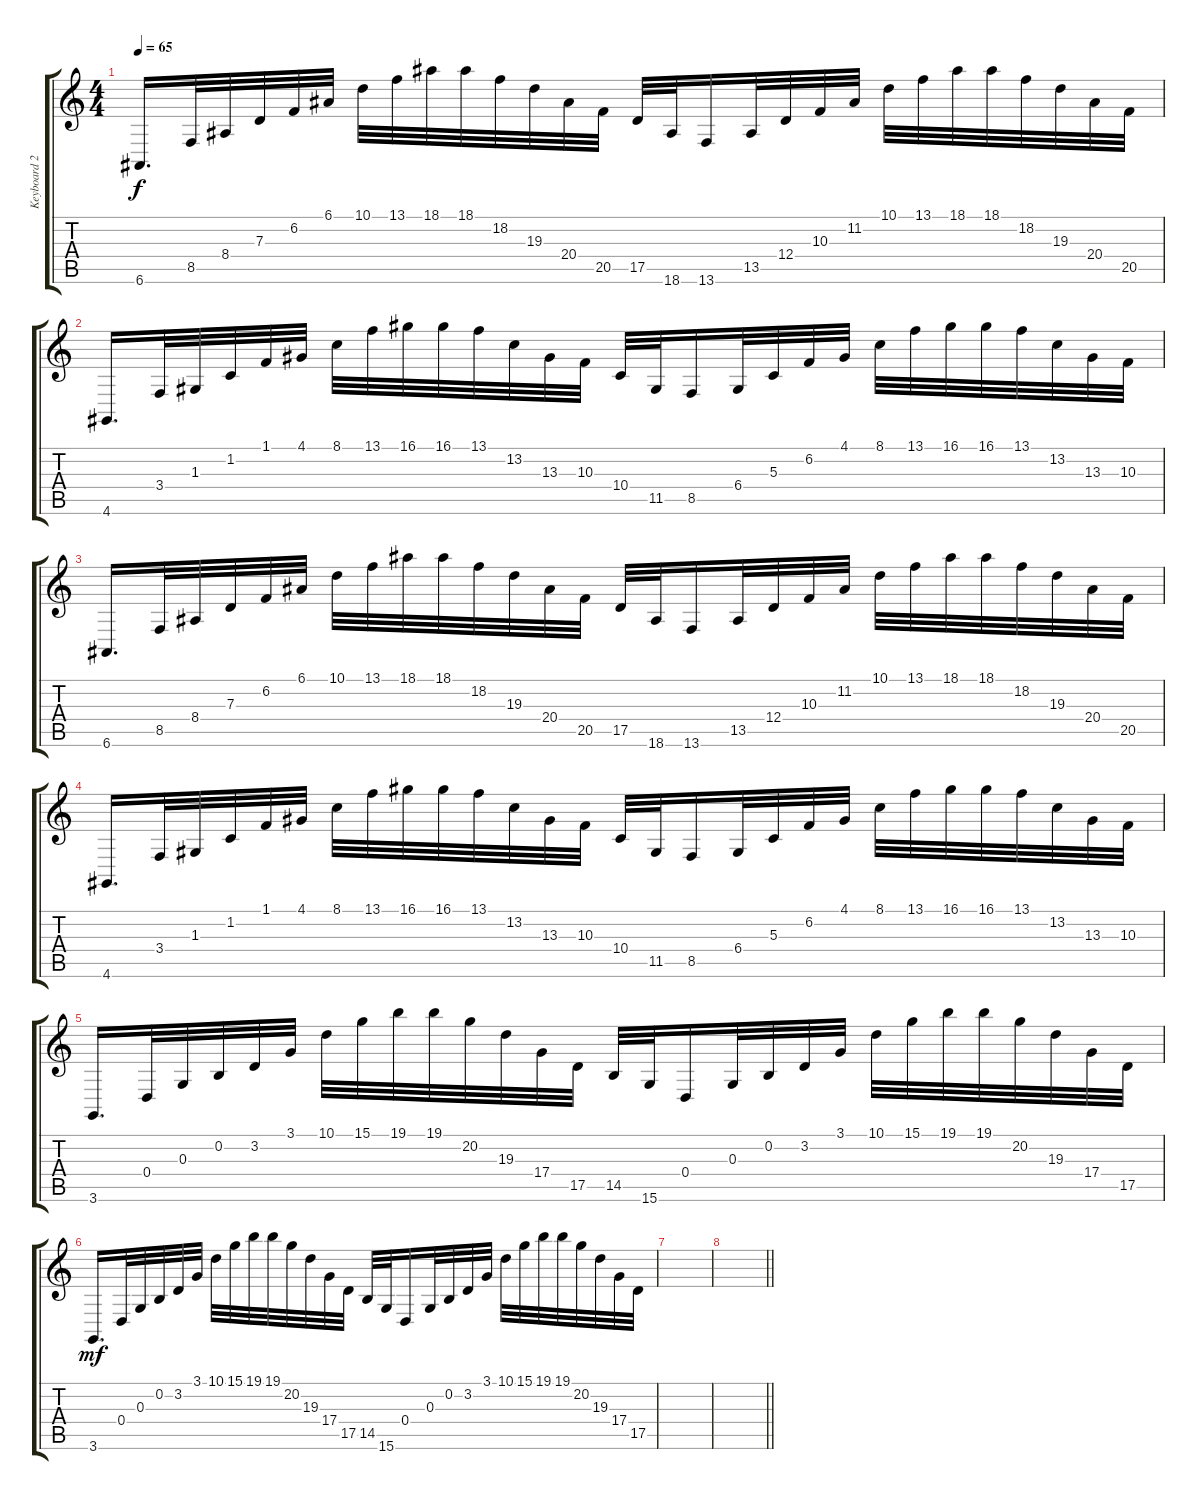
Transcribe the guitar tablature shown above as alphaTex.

\track ("Keyboard 2" "Keyboard 2") {instrument lead1square}
\staff {score tabs}
\tuning (E4 B3 G3 D3 A2 E2) {hide}
\ts (4 4)
\tempo 65
\clef g2
\ks c
6.6.16{d dy f} 8.5.32 8.4.32 7.3.32 6.2.32 6.1.32 10.1.32 13.1.32 18.1.32 18.1.32 18.2.32 19.3.32 20.4.32 20.5.32 17.5.32 18.6.32 13.6.16 13.5.32 12.4.32 10.3.32 11.2.32 10.1.32 13.1.32 18.1.32 18.1.32 18.2.32 19.3.32 20.4.32 20.5.32 |
4.6.16{d} 3.4.32 1.3.32 1.2.32 1.1.32 4.1.32 8.1.32 13.1.32 16.1.32 16.1.32 13.1.32 13.2.32 13.3.32 10.3.32 10.4.32 11.5.32 8.5.16 6.4.32 5.3.32 6.2.32 4.1.32 8.1.32 13.1.32 16.1.32 16.1.32 13.1.32 13.2.32 13.3.32 10.3.32 |
6.6.16{d} 8.5.32 8.4.32 7.3.32 6.2.32 6.1.32 10.1.32 13.1.32 18.1.32 18.1.32 18.2.32 19.3.32 20.4.32 20.5.32 17.5.32 18.6.32 13.6.16 13.5.32 12.4.32 10.3.32 11.2.32 10.1.32 13.1.32 18.1.32 18.1.32 18.2.32 19.3.32 20.4.32 20.5.32 |
4.6.16{d} 3.4.32 1.3.32 1.2.32 1.1.32 4.1.32 8.1.32 13.1.32 16.1.32 16.1.32 13.1.32 13.2.32 13.3.32 10.3.32 10.4.32 11.5.32 8.5.16 6.4.32 5.3.32 6.2.32 4.1.32 8.1.32 13.1.32 16.1.32 16.1.32 13.1.32 13.2.32 13.3.32 10.3.32 |
3.6.16{d} 0.4.32 0.3.32 0.2.32 3.2.32 3.1.32 10.1.32 15.1.32 19.1.32 19.1.32 20.2.32 19.3.32 17.4.32 17.5.32 14.5.32 15.6.32 0.4.16 0.3.32 0.2.32 3.2.32 3.1.32 10.1.32 15.1.32 19.1.32 19.1.32 20.2.32 19.3.32 17.4.32 17.5.32 |
3.6.16{d dy mf} 0.4.32 0.3.32 0.2.32 3.2.32 3.1.32 10.1.32 15.1.32 19.1.32 19.1.32 20.2.32 19.3.32 17.4.32 17.5.32 14.5.32 15.6.32 0.4.16 0.3.32 0.2.32 3.2.32 3.1.32 10.1.32 15.1.32 19.1.32 19.1.32 20.2.32 19.3.32 17.4.32 17.5.32 |
|
\barLineRight lightlight
